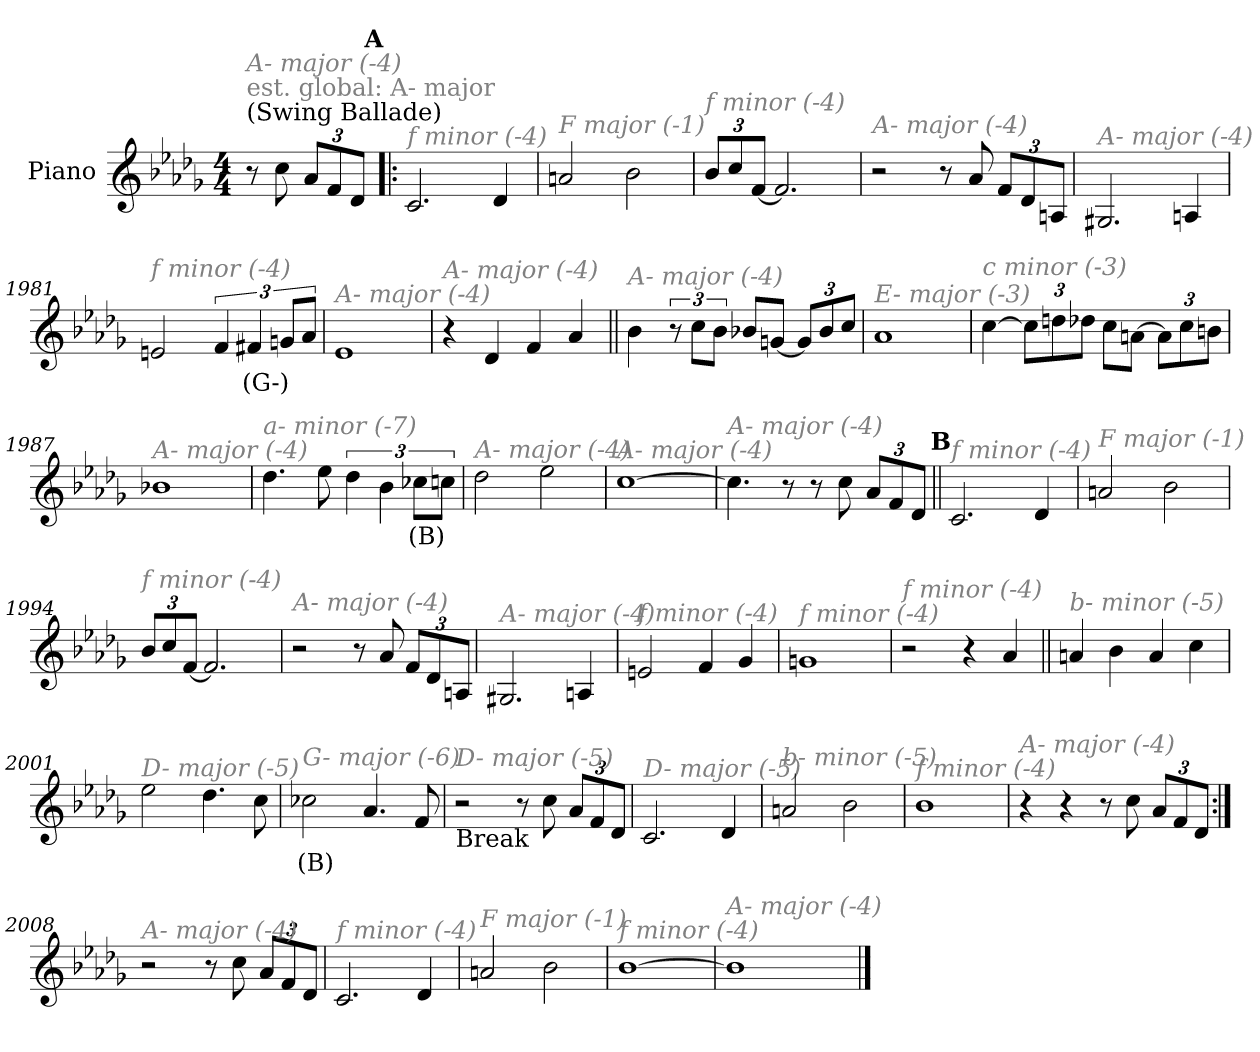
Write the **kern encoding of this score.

**kern	**text
*part1	*part1
*staff1	*staff1
*I"Piano	*
*I'Pno.	*
*clefG2	*
*k[b-e-a-d-g-]	*
*M4/4	*
*MM80	*
=1	=1
!LO:TX:a:t=(Swing Ballade)	!
!LO:TX:a:color=#808080:t=est. global&colon; A- major	!
!LO:TX:i:color=#808080:t=A- major (-4)	!
8r	.
8cc\	.
*Xbrackettup	*
12a-/L	.
12f/	.
12d-/J	.
!!LO:REH:place=s1:a:enc=none:fs=14:t=A
=1976!|:	=1976!|:
!LO:TX:i:color=#808080:t=f minor (-4)	!
2.c/	.
4d-/	.
=1977	=1977
!LO:TX:i:color=#808080:t=F major (-1)	!
2an/	.
2b-\	.
=1978	=1978
!LO:TX:i:color=#808080:t=f minor (-4)	!
12b-/L	.
12cc/	.
[12f/J	.
2.f/]	.
!!LO:LB:g=z
=1979	=1979
!LO:TX:i:color=#808080:t=A- major (-4)	!
2r	.
8r	.
8a-/	.
12f/L	.
12d-/	.
12An/J	.
=1980	=1980
!LO:TX:i:color=#808080:t=A- major (-4)	!
2.G#Xi/	.
4An/	.
=1981	=1981
!LO:TX:i:color=#808080:t=f minor (-4)	!
2en/	.
*brackettup	*
6f/	.
6f#Xj/	(G-)
12gn/L	.
12a-/J	.
=1982	=1982
!LO:TX:i:color=#808080:t=A- major (-4)	!
1e-	.
!!LO:LB:g=z
=1983	=1983
!LO:TX:i:color=#808080:t=A- major (-4)	!
4r	.
4d-/	.
4f/	.
4a-/	.
=1984||	=1984||
!LO:TX:i:color=#808080:t=A- major (-4)	!
4b-\	.
12r	.
12cc\L	.
12b-\J	.
8b-X/L	.
[8gn/J	.
*Xbrackettup	*
12g/L]	.
12b-/	.
12cc/J	.
=1985	=1985
!LO:TX:i:color=#808080:t=E- major (-3)	!
1a-	.
!!LO:LB:g=z
=1986	=1986
!LO:TX:i:color=#808080:t=c minor (-3)	!
[4cc\	.
12cc\L]	.
12ddn\	.
12dd-X\J	.
8cc\L	.
[8an\J	.
12a\L]	.
12cc\	.
12bn\J	.
=1987	=1987
!LO:TX:i:color=#808080:t=A- major (-4)	!
1b-X	.
=1988	=1988
!LO:TX:i:color=#808080:t=a- minor (-7)	!
4.dd-\	.
8ee-\	.
*brackettup	*
6dd-\	.
6b-\	.
12cc-Xj\L	(B)
12cc\J	.
!!LO:LB:g=z
=1989	=1989
!LO:TX:i:color=#808080:t=A- major (-4)	!
2dd-\	.
2ee-\	.
=1990	=1990
!LO:TX:i:color=#808080:t=A- major (-4)	!
[1cc	.
=1991	=1991
!LO:TX:i:color=#808080:t=A- major (-4)	!
4.cc\]	.
8r	.
8r	.
8cc\	.
*Xbrackettup	*
12a-/L	.
12f/	.
12d-/J	.
!!LO:LB:g=z
!!LO:REH:place=s1:a:enc=none:fs=14:t=B
=1992||	=1992||
!LO:TX:i:color=#808080:t=f minor (-4)	!
2.c/	.
4d-/	.
=1993	=1993
!LO:TX:i:color=#808080:t=F major (-1)	!
2an/	.
2b-\	.
=1994	=1994
!LO:TX:i:color=#808080:t=f minor (-4)	!
12b-/L	.
12cc/	.
[12f/J	.
2.f/]	.
=1995	=1995
!LO:TX:i:color=#808080:t=A- major (-4)	!
2r	.
8r	.
8a-/	.
12f/L	.
12d-/	.
12An/J	.
!!LO:LB:g=z
=1996	=1996
!LO:TX:i:color=#808080:t=A- major (-4)	!
2.G#Xi/	.
4An/	.
=1997	=1997
!LO:TX:i:color=#808080:t=f minor (-4)	!
2en/	.
4f/	.
4g-/	.
=1998	=1998
!LO:TX:i:color=#808080:t=f minor (-4)	!
1gn	.
=1999	=1999
!LO:TX:i:color=#808080:t=f minor (-4)	!
2r	.
4r	.
4a-/	.
!!LO:LB:g=z
=2000||	=2000||
!LO:TX:i:color=#808080:t=b- minor (-5)	!
4an/	.
4b-\	.
4a/	.
4cc\	.
=2001	=2001
!LO:TX:i:color=#808080:t=D- major (-5)	!
2ee-\	.
4.dd-\	.
8cc\	.
=2002	=2002
!LO:TX:i:color=#808080:t=G- major (-6)	!
2cc-Xj\	(B)
4.a-/	.
8f/	.
=2003	=2003
!LO:TX:b:t=Break	!
!LO:TX:i:color=#808080:t=D- major (-5)	!
2r	.
8r	.
8cc\	.
12a-/L	.
12f/	.
12d-/J	.
!!LO:LB:g=z
=2004	=2004
!LO:TX:i:color=#808080:t=D- major (-5)	!
2.c/	.
4d-/	.
=2005	=2005
!LO:TX:i:color=#808080:t=b- minor (-5)	!
2an/	.
2b-\	.
=2006	=2006
!LO:TX:i:color=#808080:t=f minor (-4)	!
1b-	.
=2007	=2007
!LO:TX:i:color=#808080:t=A- major (-4)	!
4r	.
4r	.
8r	.
8cc\	.
12a-/L	.
12f/	.
12d-/J	.
!!LO:LB:g=z
=2008:|!	=2008:|!
!LO:TX:i:color=#808080:t=A- major (-4)	!
2r	.
8r	.
8cc\	.
12a-/L	.
12f/	.
12d-/J	.
=2009	=2009
!LO:TX:i:color=#808080:t=f minor (-4)	!
2.c/	.
4d-/	.
=2010	=2010
!LO:TX:i:color=#808080:t=F major (-1)	!
2an/	.
2b-\	.
=2011	=2011
!LO:TX:i:color=#808080:t=f minor (-4)	!
[1b-	.
=2012	=2012
!LO:TX:i:color=#808080:t=A- major (-4)	!
1b-]	.
==	==
*-	*-
